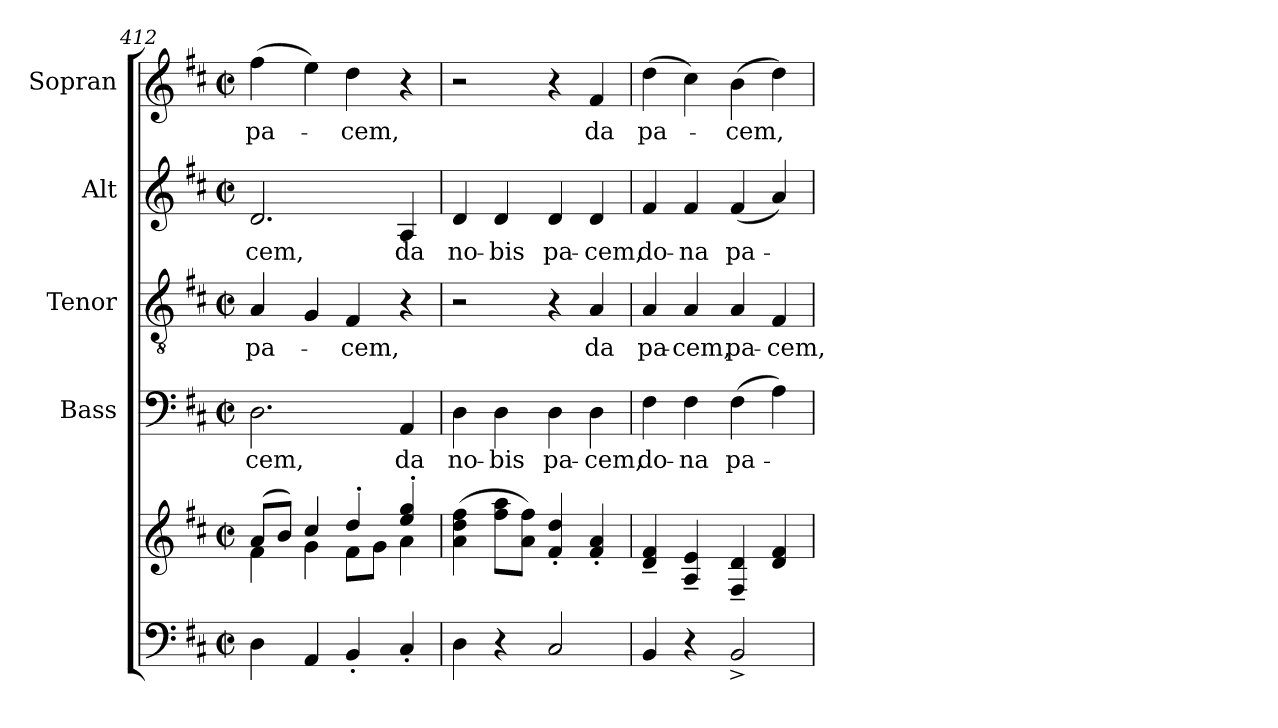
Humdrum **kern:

**kern	**kern	**kern	**text	**kern	**text	**kern	**text	**kern	**text
*part5	*part5	*part4	*part4	*part3	*part3	*part2	*part2	*part1	*part1
*staff6	*staff5	*staff4	*staff4	*staff3	*staff3	*staff2	*staff2	*staff1	*staff1
*	*	*I"Bass	*	*I"Tenor	*	*I"Alt	*	*I"Sopran	*
*	*	*I'B.	*	*I'T.	*	*I'A.	*	*I'S.	*
*clefF4	*clefG2	*clefF4	*	*clefGv2	*	*clefG2	*	*clefG2	*
*k[f#c#]	*k[f#c#]	*k[f#c#]	*	*k[f#c#]	*	*k[f#c#]	*	*k[f#c#]	*
*D:	*D:	*D:	*	*D:	*	*D:	*	*D:	*
*M2/2	*M2/2	*M2/2	*	*M2/2	*	*M2/2	*	*M2/2	*
*met(c|)	*met(c|)	*met(c|)	*	*met(c|)	*	*met(c|)	*	*met(c|)	*
=412	=412	=412	=412	=412	=412	=412	=412	=412	=412
*	*^	*	*	*	*	*	*	*	*
!	!	!	!	!LO:LY:b	!	!LO:LY:b	!	!LO:LY:b	!	!LO:LY:b
4D\	(>8a/L	4f#\	2.D\	-cem,	4A/	pa-	2.d/	-cem,	(>4ff#\	pa-
.	8b/J)	.	.	.	.	.	.	.	.	.
4AA/	4cc#/	4g\	.	.	4G/	.	.	.	4ee\)	.
!	!	!	!	!	!	!LO:LY:b	!	!	!	!LO:LY:b
4BB'</	4dd'>/	8f#\L	.	.	4F#/	-cem,	.	.	4dd\	-cem,
.	.	8g\J	.	.	.	.	.	.	.	.
!	!	!	!	!LO:LY:b	!	!	!	!LO:LY:b	!	!
4C#'</	4ee/'> 4gg/'>	4a\	4AA/	da	4r	.	4A/	da	4r	.
=413	=413	=413	=413	=413	=413	=413	=413	=413	=413	=413
!	!	!	!	!LO:LY:b	!	!	!	!LO:LY:b	!	!
*	*v	*v	*	*	*	*	*	*	*	*
4D\	(>4a\ 4dd\ 4ff#\	4D\	no-	2r	.	4d/	no-	2r	.
!	!	!	!LO:LY:b	!	!	!	!LO:LY:b	!	!
4r	8ff#\ 8aa\L	4D\	-bis	.	.	4d/	-bis	.	.
.	8a\ 8ff#\J)	.	.	.	.	.	.	.	.
!	!	!	!LO:LY:b	!	!	!	!LO:LY:b	!	!
2C#/	4f#/'< 4dd/'<	4D\	pa-	4r	.	4d/	pa-	4r	.
!	!	!	!LO:LY:b	!	!LO:LY:b	!	!LO:LY:b	!	!LO:LY:b
.	4f#/'< 4a/'<	4D\	-cem,	4A/	da	4d/	-cem,	4f#/	da
=414	=414	=414	=414	=414	=414	=414	=414	=414	=414
!	!	!	!LO:LY:b	!	!LO:LY:b	!	!LO:LY:b	!	!LO:LY:b
4BB/	4d/~< 4f#/~<	4F#\	do-	4A/	pa-	4f#/	do-	(>4dd\	pa-
!	!	!	!LO:LY:b	!	!LO:LY:b	!	!LO:LY:b	!	!
4r	4A/~< 4e/~<	4F#\	-na	4A/	-cem,	4f#/	-na	4cc#\)	.
!	!	!	!LO:LY:b	!	!LO:LY:b	!	!LO:LY:b	!	!LO:LY:b
2BB^</	4F#/~< 4d/~<	(>4F#\	pa-	4A/	pa-	(<4f#/	pa-	(>4b\	-cem,
!	!	!	!	!	!LO:LY:b	!	!	!	!
.	4d/ 4f#/	4A\)	.	4F#/	-cem,	4a/)	.	4dd\)	.
=	=	=	=	=	=	=	=	=	=
*-	*-	*-	*-	*-	*-	*-	*-	*-	*-
